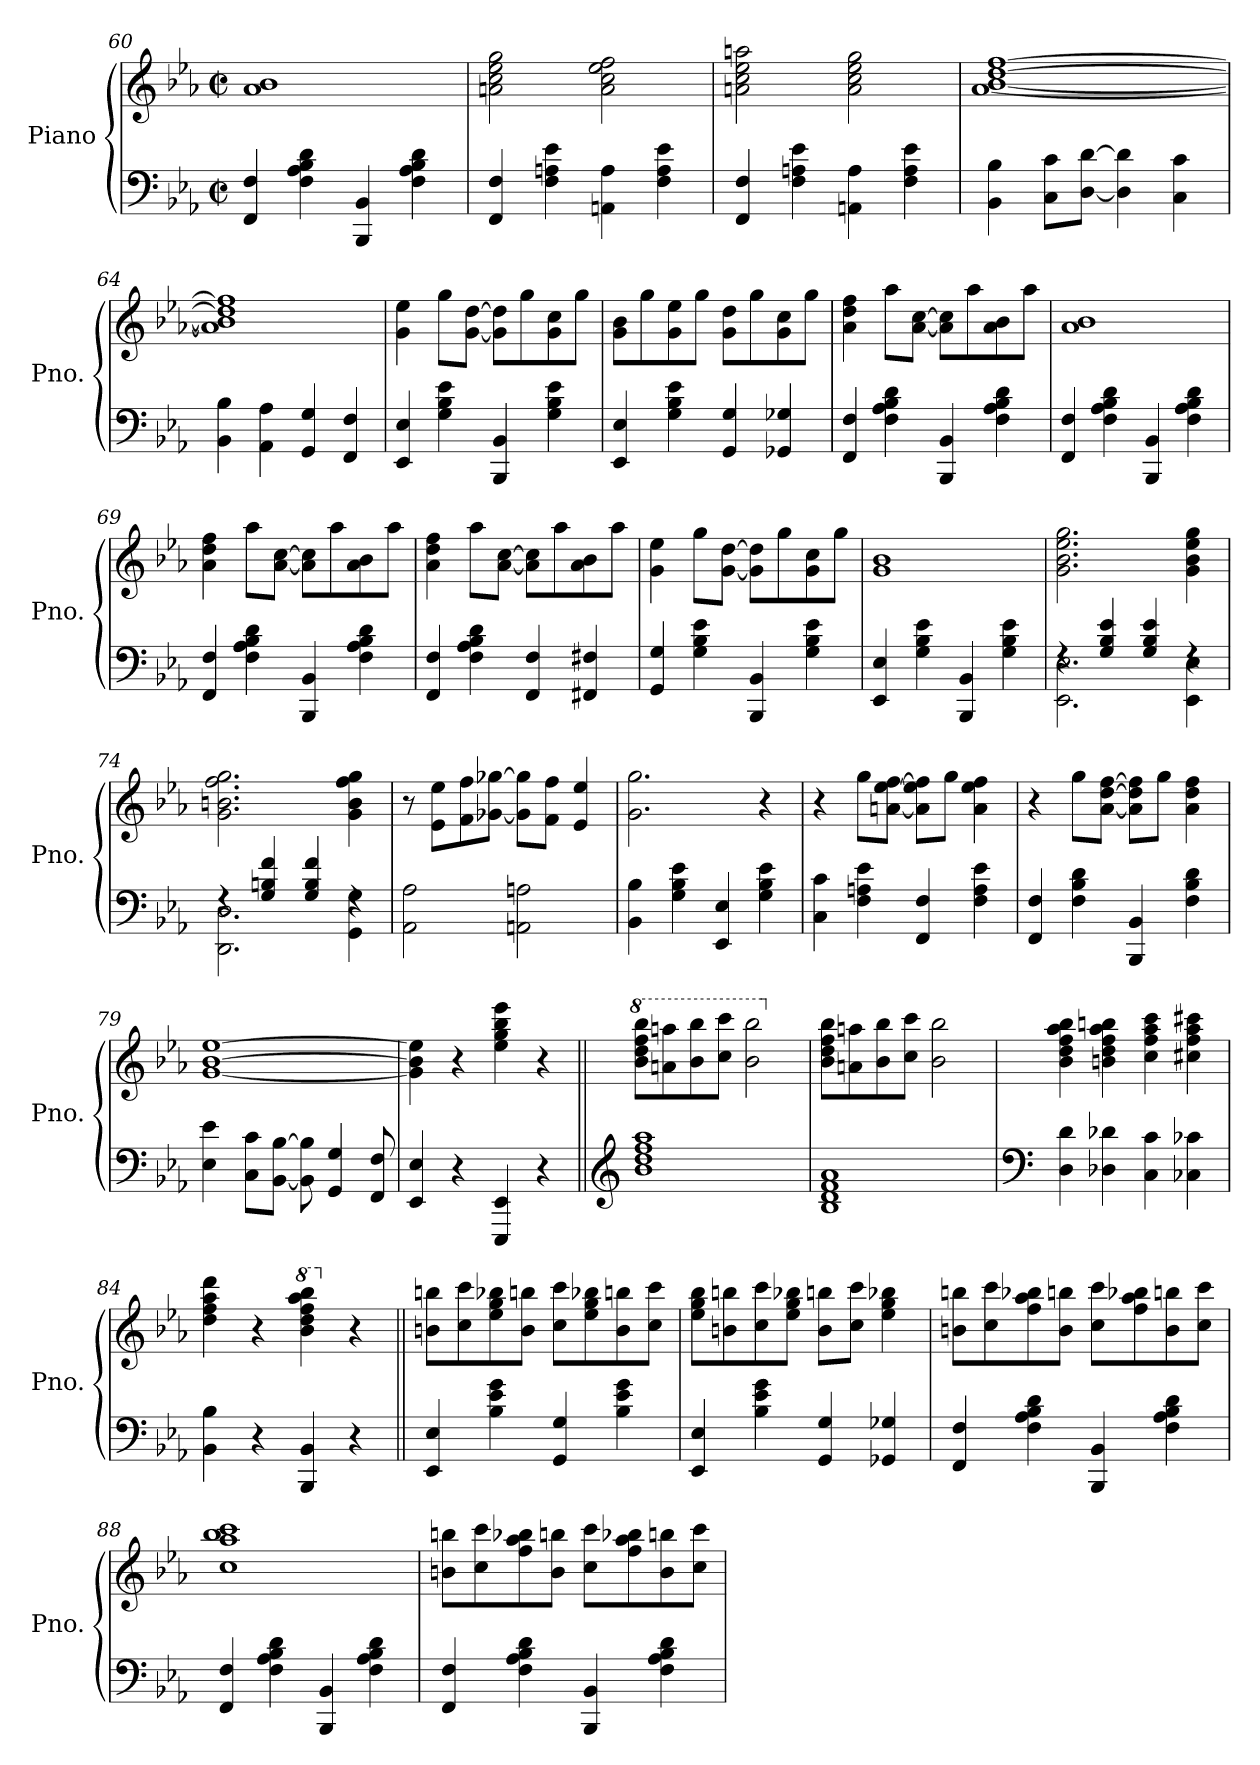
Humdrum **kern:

**kern	**kern
*part1	*part1
*staff2	*staff1
*I"Piano	*
*I'Pno.	*
*clefF4	*clefG2
*k[b-e-a-]	*k[b-e-a-]
*M2/2	*M2/2
*met(c|)	*met(c|)
=60	=60
4FF/ 4F/	1a- 1b-
4F\ 4A-\ 4B-\ 4d\	.
4BBB-/ 4BB-/	.
4F\ 4A-\ 4B-\ 4d\	.
=61	=61
4FF/ 4F/	2an\ 2cc\ 2ee-\ 2gg\
4F\ 4An\ 4e-\	.
4AAn\ 4A\	2a\ 2cc\ 2ee-\ 2ff\
4F\ 4A\ 4e-\	.
!!LO:LB:g=z
=62	=62
4FF/ 4F/	2an\ 2cc\ 2ee-\ 2aan\
4F\ 4An\ 4e-\	.
4AAn\ 4A\	2a\ 2cc\ 2ee-\ 2gg\
4F\ 4A\ 4e-\	.
=63	=63
4BB-\ 4B-\	[1a- [1b- [1dd [1ff
8C\ 8c\L	.
[8D\ [8d\J	.
4D\] 4d\]	.
4C\ 4c\	.
=64	=64
4BB-\ 4B-\	1a-] 1b-] 1dd] 1ff]
4AA-\ 4A-\	.
4GG/ 4G/	.
4FF/ 4F/	.
=65	=65
4EE-/ 4E-/	4g\ 4ee-\
4G\ 4B-\ 4e-\	8gg\L
.	[8g\ [8dd\J
4BBB-/ 4BB-/	8g\] 8dd\]L
.	8gg\
4G\ 4B-\ 4e-\	8g\ 8cc\
.	8gg\J
=66	=66
4EE-/ 4E-/	8g\ 8b-\L
.	8gg\
4G\ 4B-\ 4e-\	8g\ 8ee-\
.	8gg\J
4GG/ 4G/	8g\ 8dd\L
.	8gg\
4GG-X/ 4G-X/	8g\ 8cc\
.	8gg\J
=67	=67
4FF/ 4F/	4a-\ 4dd\ 4ff\
4F\ 4A-\ 4B-\ 4d\	8aa-\L
.	[8a-\ [8cc\J
4BBB-/ 4BB-/	8a-\] 8cc\]L
.	8aa-\
4F\ 4A-\ 4B-\ 4d\	8a-\ 8b-\
.	8aa-\J
!!LO:LB:g=z
=68	=68
4FF/ 4F/	1a- 1b-
4F\ 4A-\ 4B-\ 4d\	.
4BBB-/ 4BB-/	.
4F\ 4A-\ 4B-\ 4d\	.
=69	=69
4FF/ 4F/	4a-\ 4dd\ 4ff\
4F\ 4A-\ 4B-\ 4d\	8aa-\L
.	[8a-\ [8cc\J
4BBB-/ 4BB-/	8a-\] 8cc\]L
.	8aa-\
4F\ 4A-\ 4B-\ 4d\	8a-\ 8b-\
.	8aa-\J
=70	=70
4FF/ 4F/	4a-\ 4dd\ 4ff\
4F\ 4A-\ 4B-\ 4d\	8aa-\L
.	[8a-\ [8cc\J
4FF/ 4F/	8a-\] 8cc\]L
.	8aa-\
4FF#X/ 4F#X/	8a-\ 8b-\
.	8aa-\J
=71	=71
4GG/ 4G/	4g\ 4ee-\
4G\ 4B-\ 4e-\	8gg\L
.	[8g\ [8dd\J
4BBB-/ 4BB-/	8g\] 8dd\]L
.	8gg\
4G\ 4B-\ 4e-\	8g\ 8cc\
.	8gg\J
=72	=72
4EE-/ 4E-/	1g 1b-
4G\ 4B-\ 4e-\	.
4BBB-/ 4BB-/	.
4G\ 4B-\ 4e-\	.
=73	=73
*^	*
4rF	2.EE-\ 2.E-\	2.g\ 2.b-\ 2.ee-\ 2.gg\
4G/ 4B-/ 4e-/	.	.
4G/ 4B-/ 4e-/	.	.
4rF	4EE-\ 4E-\	4g\ 4b-\ 4ee-\ 4gg\
!!LO:LB:g=z
=74	=74	=74
4rF	2.DD\ 2.D\	2.g\ 2.bn\ 2.ff\ 2.gg\
4G/ 4Bn/ 4f/	.	.
4G/ 4B/ 4f/	.	.
4rF	4GG\ 4G\	4g\ 4b\ 4ff\ 4gg\
*v	*v	*
=75	=75
2AA-\ 2A-\	8r
.	8e-\ 8ee-\L
.	8f\ 8ff\
.	[8g-X\ [8gg-X\J
2AAn\ 2An\	8g-\] 8gg-\]L
.	8f\ 8ff\J
.	4e-/ 4ee-/
=76	=76
4BB-\ 4B-\	2.g\ 2.gg\
4G\ 4B-\ 4e-\	.
4EE-/ 4E-/	.
4G\ 4B-\ 4e-\	4r
=77	=77
4C\ 4c\	4r
4F\ 4An\ 4e-\	8gg\L
.	[8an\ [8ee-\ [8ff\J
4FF/ 4F/	8a\] 8ee-\] 8ff\]L
.	8gg\J
4F\ 4A\ 4e-\	4a\ 4ee-\ 4ff\
=78	=78
4FF/ 4F/	4r
4F\ 4B-\ 4d\	8gg\L
.	[8a-\ [8dd\ [8ff\J
4BBB-/ 4BB-/	8a-\] 8dd\] 8ff\]L
.	8gg\J
4F\ 4B-\ 4d\	4a-\ 4dd\ 4ff\
=79	=79
4E-\ 4e-\	[1g [1b- [1ee-
8C\ 8c\L	.
[8BB-\ [8B-\J	.
8BB-\] 8B-\]	.
4GG/ 4G/	.
8FF/ 8F/	.
!!LO:PB:g=z
=80	=80
4EE-/ 4E-/	4g\] 4b-\] 4ee-\]
4r	4r
4EEE-/ 4EE-/	4ee-\ 4gg\ 4bb-\ 4eee-\
4r	4r
=81||	=81||
*clefG2	*
*	*8va
1b- 1dd 1ff 1aa-	8bb-\ 8ddd\ 8fff\ 8bbb-\L
.	8aan\ 8aaan\
.	8bb-\ 8bbb-\
.	8ccc\ 8cccc\J
.	2bb-\ 2bbb-\
=82	=82
*	*X8va
1B- 1d 1f 1a-	8b-\ 8dd\ 8ff\ 8bb-\L
.	8an\ 8aan\
.	8b-\ 8bb-\
.	8cc\ 8ccc\J
.	2b-\ 2bb-\
=83	=83
*clefF4	*
4D\ 4d\	4b-\ 4dd\ 4ff\ 4aa-\ 4bb-\
4D-X\ 4d-X\	4bn\ 4dd\ 4ff\ 4aa-\ 4bbn\
4C\ 4c\	4cc\ 4ff\ 4aa-\ 4ccc\
4C-X\ 4c-X\	4cc#X\ 4ff\ 4aa-\ 4ccc#X\
=84	=84
4BB-\ 4B-\	4dd\ 4ff\ 4aa-\ 4ddd\
4r	4r
*	*8va
4BBB-/ 4BB-/	4bb-\ 4ddd\ 4fff\ 4aaa-\ 4bbb-\
*	*X8va
4r	4r
=85||	=85||
4EE-/ 4E-/	8bn\ 8bbn\L
.	8cc\ 8ccc\
4B-\ 4e-\ 4g\	8ee-\ 8gg\ 8bb-X\
.	8b\ 8bbn\J
4GG/ 4G/	8cc\ 8ccc\L
.	8ee-\ 8gg\ 8bb-X\
4B-\ 4e-\ 4g\	8b\ 8bbn\
.	8cc\ 8ccc\J
!!LO:LB:g=z
=86	=86
4EE-/ 4E-/	8ee-\ 8gg\ 8bb-\L
.	8bn\ 8bbn\
4B-\ 4e-\ 4g\	8cc\ 8ccc\
.	8ee-\ 8gg\ 8bb-X\J
4GG/ 4G/	8b\ 8bbn\L
.	8cc\ 8ccc\J
4GG-X/ 4G-X/	4ee-\ 4gg\ 4bb-X\
=87	=87
4FF/ 4F/	8bn\ 8bbn\L
.	8cc\ 8ccc\
4F\ 4A-\ 4B-\ 4d\	8ff\ 8aa-\ 8bb-X\
.	8b\ 8bbn\J
4BBB-/ 4BB-/	8cc\ 8ccc\L
.	8ff\ 8aa-\ 8bb-X\
4F\ 4A-\ 4B-\ 4d\	8b\ 8bbn\
.	8cc\ 8ccc\J
=88	=88
4FF/ 4F/	1cc 1aa- 1bb- 1ccc
4F\ 4A-\ 4B-\ 4d\	.
4BBB-/ 4BB-/	.
4F\ 4A-\ 4B-\ 4d\	.
=89	=89
4FF/ 4F/	8bn\ 8bbn\L
.	8cc\ 8ccc\
4F\ 4A-\ 4B-\ 4d\	8ff\ 8aa-\ 8bb-X\
.	8b\ 8bbn\J
4BBB-/ 4BB-/	8cc\ 8ccc\L
.	8ff\ 8aa-\ 8bb-X\
4F\ 4A-\ 4B-\ 4d\	8b\ 8bbn\
.	8cc\ 8ccc\J
=	=
*-	*-
